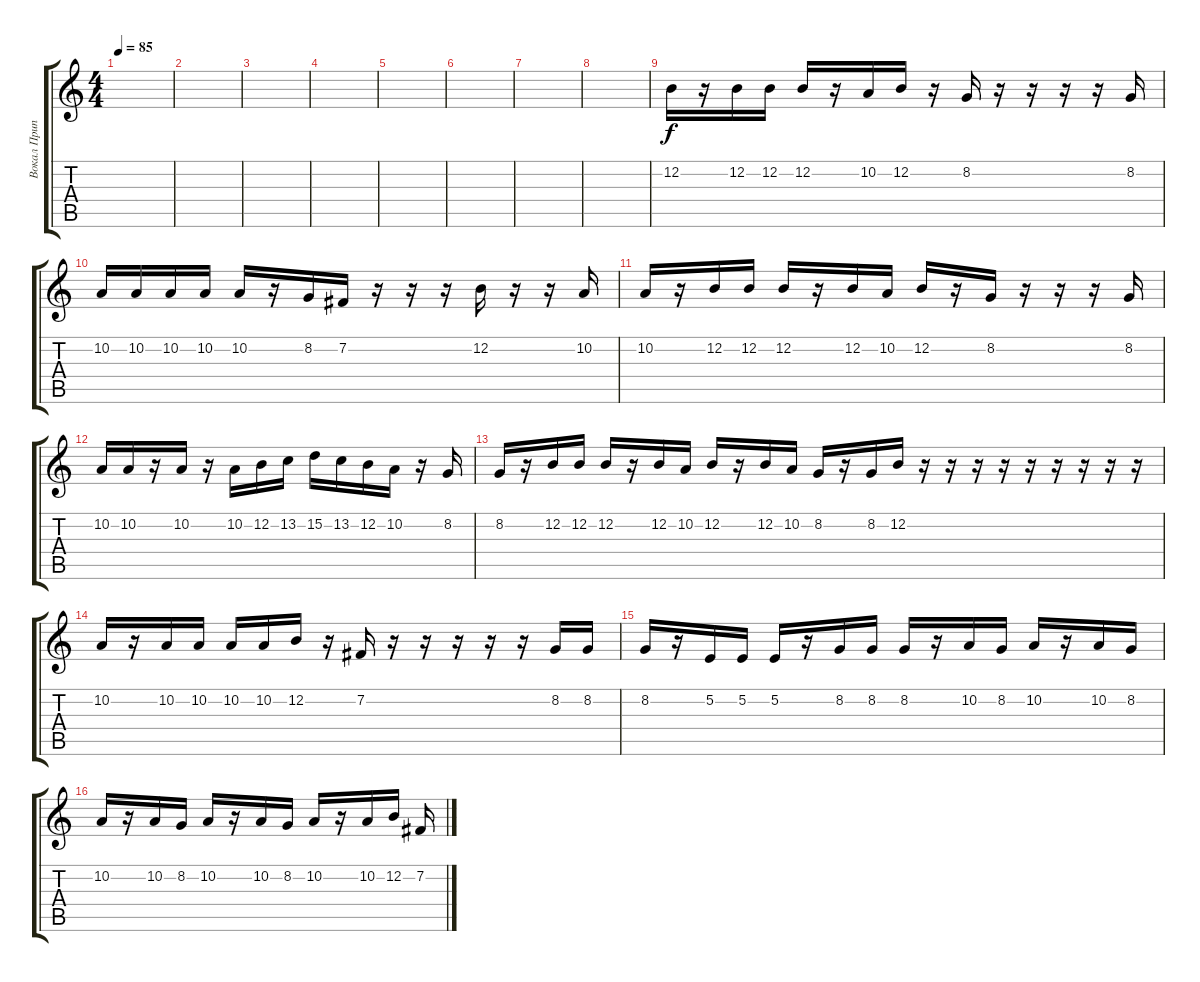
\track ("Вокал Припев" "Вокал Прип") {instrument accordion}
\staff {score tabs}
\tuning (E4 B3 G3 D3 A2 E2) {hide}
\ts (4 4)
\tempo 85
\clef g2
\ks c
|
|
|
|
|
|
|
|
12.2.16 r.16 12.2.16 12.2.16 12.2.16 r.16 10.2.16 12.2.16 r.16 8.2.16 r.16 r.16 r.16 r.16 8.2.16 |
10.2.16 10.2.16 10.2.16 10.2.16 10.2.16 r.16 8.2.16 7.2.16 r.16 r.16 r.16 12.2.16 r.16 r.16 10.2.16 |
10.2.16 r.16 12.2.16 12.2.16 12.2.16 r.16 12.2.16 10.2.16 12.2.16 r.16 8.2.16 r.16 r.16 r.16 8.2.16 |
10.2.16 10.2.16 r.16 10.2.16 r.16 10.2.16 12.2.16 13.2.16 15.2.16 13.2.16 12.2.16 10.2.16 r.16 8.2.16 |
8.2.16 r.16 12.2.16 12.2.16 12.2.16 r.16 12.2.16 10.2.16 12.2.16 r.16 12.2.16 10.2.16 8.2.16 r.16 8.2.16 12.2.16 r.16 r.16 r.16 r.16 r.16 r.16 r.16 r.16 r.16 |
10.2.16 r.16 10.2.16 10.2.16 10.2.16 10.2.16 12.2.16 r.16 7.2.16 r.16 r.16 r.16 r.16 r.16 8.2.16 8.2.16 |
8.2.16 r.16 5.2.16 5.2.16 5.2.16 r.16 8.2.16 8.2.16 8.2.16 r.16 10.2.16 8.2.16 10.2.16 r.16 10.2.16 8.2.16 |
10.2.16 r.16 10.2.16 8.2.16 10.2.16 r.16 10.2.16 8.2.16 10.2.16 r.16 10.2.16 12.2.16 7.2.16
